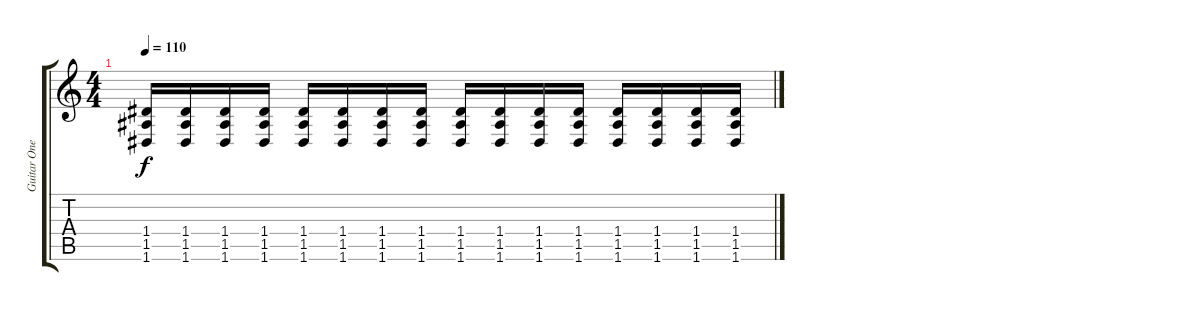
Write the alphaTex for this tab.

\track ("Guitar One" "Guitar One") {instrument distortionguitar}
\staff {score tabs}
\tuning (E4 B3 G3 D3 A2 D2) {hide}
\ts (4 4)
\tempo 110
\clef g2
\ks c
(1.4 1.5 1.6).16{dy f} (1.4 1.5 1.6).16 (1.4 1.5 1.6).16 (1.4 1.5 1.6).16 (1.4 1.5 1.6).16 (1.4 1.5 1.6).16 (1.4 1.5 1.6).16 (1.4 1.5 1.6).16 (1.4 1.5 1.6).16 (1.4 1.5 1.6).16 (1.4 1.5 1.6).16 (1.4 1.5 1.6).16 (1.4 1.5 1.6).16 (1.4 1.5 1.6).16 (1.4 1.5 1.6).16 (1.4 1.5 1.6).16
